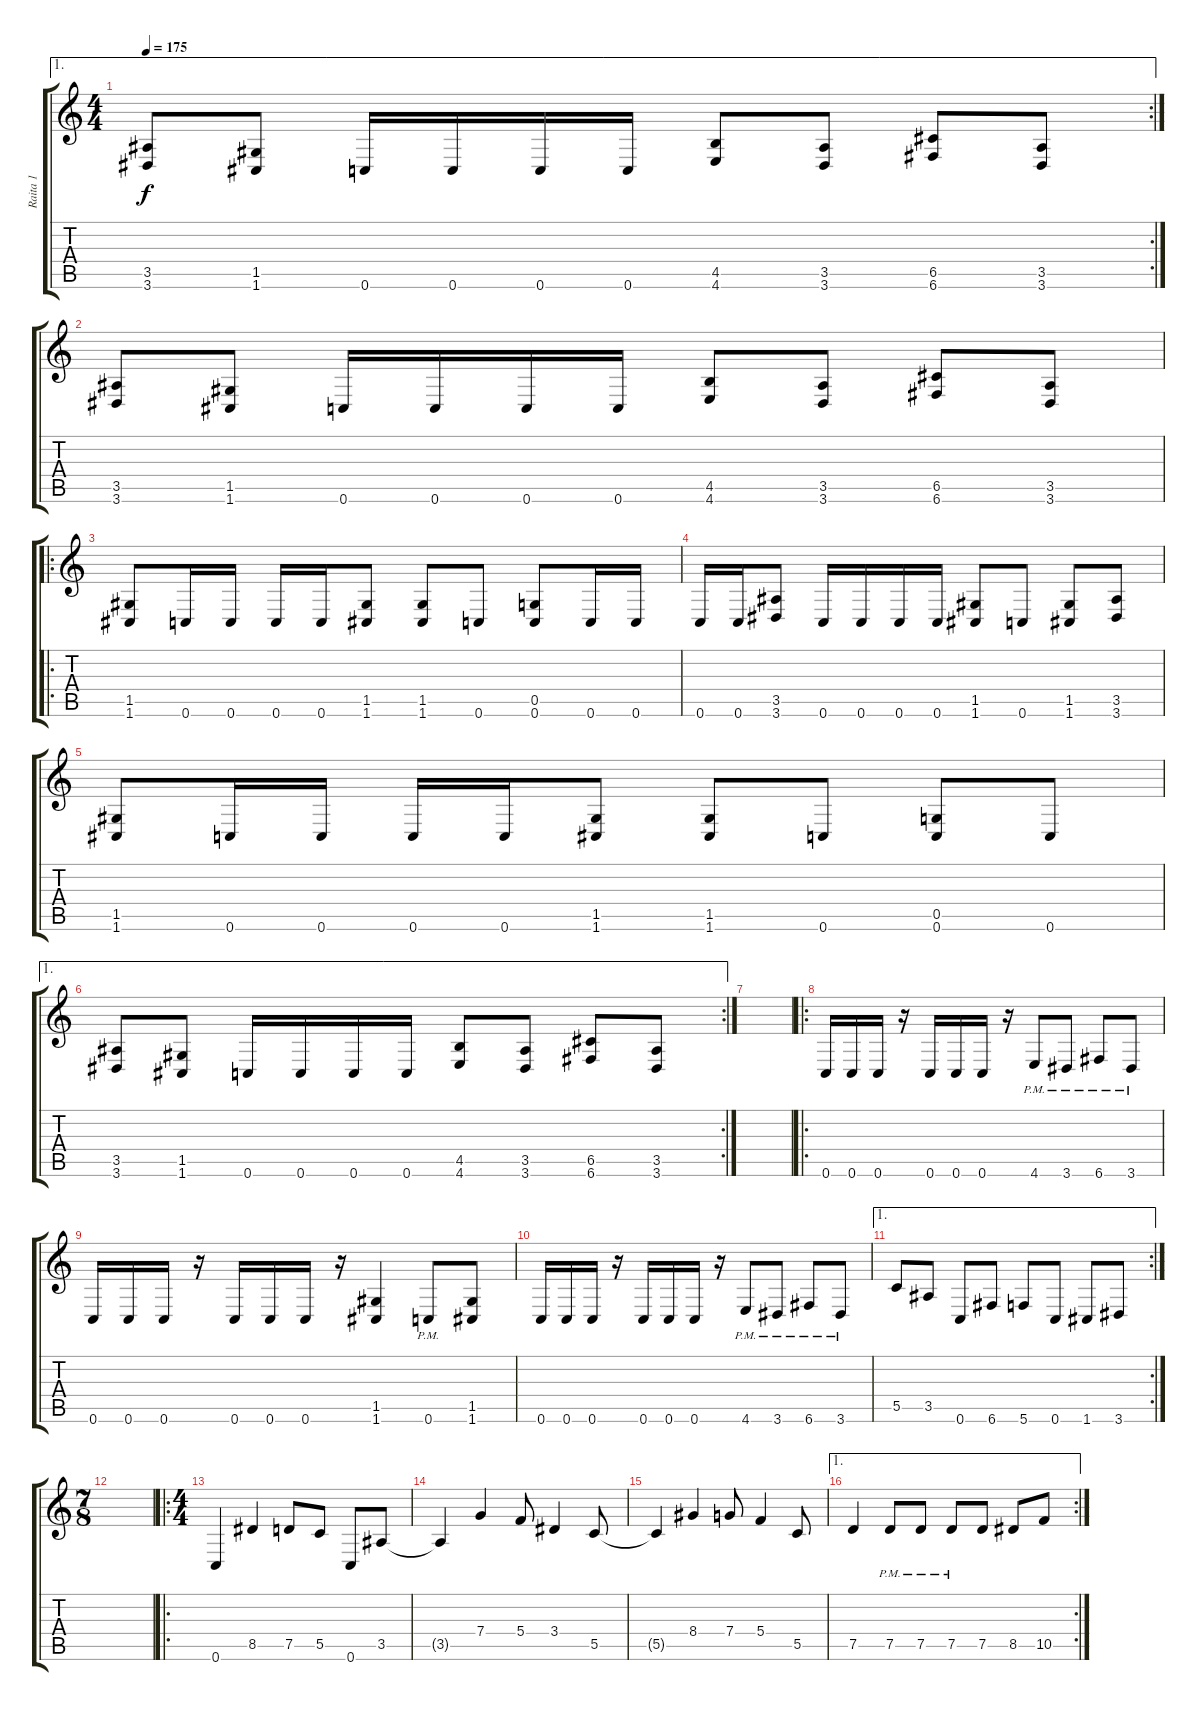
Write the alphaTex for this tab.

\track ("Raita 1" "Raita 1") {instrument distortionguitar}
\staff {score tabs}
\tuning (D4 A3 F3 C3 G2 C2) {hide}
\ae 1
\rc 2
\ts (4 4)
\tempo 175
\clef g2
\ks c
(3.5 3.6).8{dy f} (1.5 1.6).8 0.6.16 0.6.16 0.6.16 0.6.16 (4.5 4.6).8 (3.5 3.6).8 (6.5 6.6).8 (3.5 3.6).8 |
(3.5 3.6).8 (1.5 1.6).8 0.6.16 0.6.16 0.6.16 0.6.16 (4.5 4.6).8 (3.5 3.6).8 (6.5 6.6).8 (3.5 3.6).8 |
\ro
(1.5 1.6).8 0.6.16 0.6.16 0.6.16 0.6.16 (1.5 1.6).8 (1.5 1.6).8 0.6.8 (0.5 0.6).8 0.6.16 0.6.16 |
0.6.16 0.6.16 (3.5 3.6).8 0.6.16 0.6.16 0.6.16 0.6.16 (1.5 1.6).8 0.6.8 (1.5 1.6).8 (3.5 3.6).8 |
(1.5 1.6).8 0.6.16 0.6.16 0.6.16 0.6.16 (1.5 1.6).8 (1.5 1.6).8 0.6.8 (0.5 0.6).8 0.6.8 |
\ae 1
\rc 2
(3.5 3.6).8 (1.5 1.6).8 0.6.16 0.6.16 0.6.16 0.6.16 (4.5 4.6).8 (3.5 3.6).8 (6.5 6.6).8 (3.5 3.6).8 |
|
\ro
0.6.16 0.6.16 0.6.16 r.16 0.6.16 0.6.16 0.6.16 r.16 4.6{pm}.8 3.6{pm}.8 6.6{pm}.8 3.6{pm}.8 |
0.6.16 0.6.16 0.6.16 r.16 0.6.16 0.6.16 0.6.16 r.16 (1.5 1.6).4 0.6{pm}.8 (1.5 1.6).8 |
0.6.16 0.6.16 0.6.16 r.16 0.6.16 0.6.16 0.6.16 r.16 4.6{pm}.8 3.6{pm}.8 6.6{pm}.8 3.6{pm}.8 |
\ae 1
\rc 2
5.5.8 3.5.8 0.6.8 6.6.8 5.6.8 0.6.8 1.6.8 3.6.8 |
\ts (7 8)
|
\ro
\ts (4 4)
0.6.4 8.5.4 7.5.8 5.5.8 0.6.8 3.5.8 |
3.5{t}.4 7.4.4 5.4.8 3.4.4 5.5.8 |
5.5{t}.4 8.4.4 7.4.8 5.4.4 5.5.8 |
\ae 1
\rc 2
7.5.4 7.5{pm}.8 7.5{pm}.8 7.5{pm}.8 7.5.8 8.5.8 10.5.8
